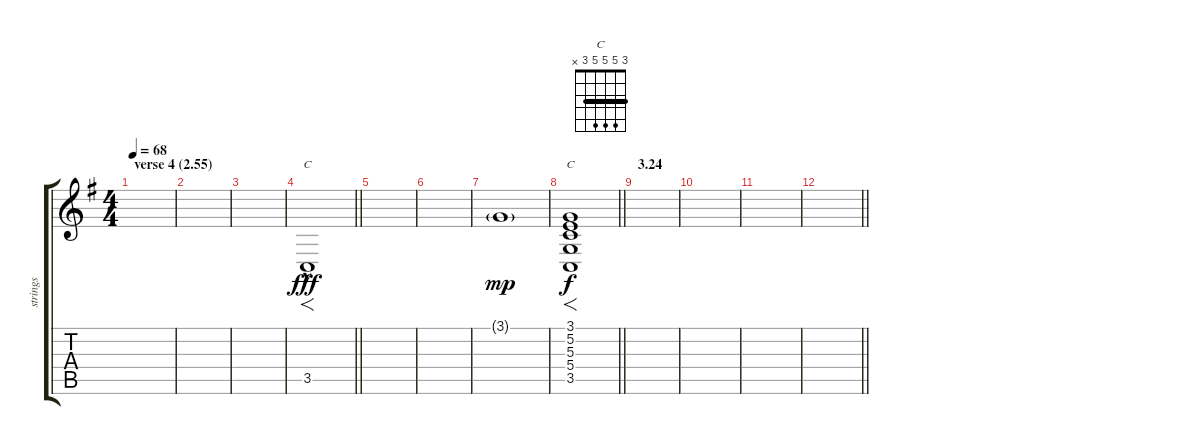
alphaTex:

\track ("strings" "strings") {instrument stringensemble1}
\staff {score tabs}
\tuning (E4 B3 G3 D3 A2 E2) {hide}
\chord ("C" x 5 5 5 3 x) {barre 5}
\chord ("C" 3 5 5 5 3 x) {barre 3}
\ts (4 4)
\section ("" "verse 4 (2.55)")
\tempo 68
\clef g2
\ks g
|
|
|
\barLineRight lightlight
3.5{hac}.1{f ch "C" dy fff} |
|
|
3.1{g}.1{dy mp} |
\barLineRight lightlight
(3.1 5.2 5.3 5.4 3.5).1{f ch "C" dy f} |
\section ("" "3.24")
|
|
|
\barLineRight lightlight
